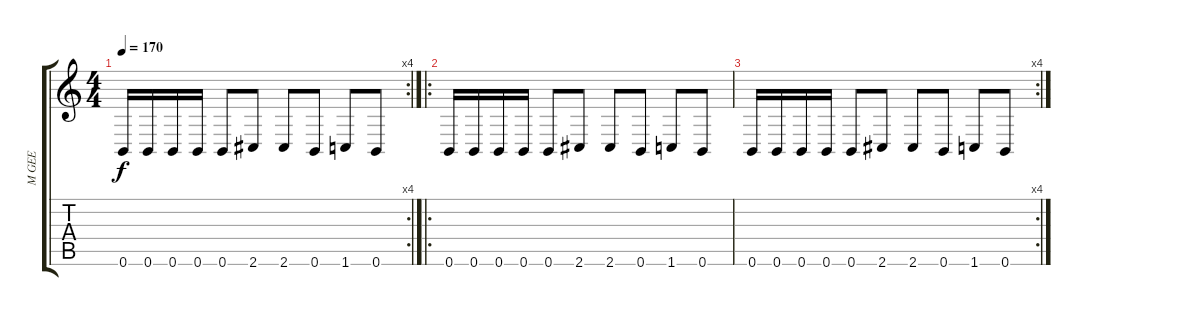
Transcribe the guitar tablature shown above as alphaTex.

\track ("M GEE" "M GEE") {instrument distortionguitar}
\staff {score tabs}
\tuning (Db4 Ab3 E3 B2 Gb2 B1) {hide}
\rc 4
\ts (4 4)
\tempo 170
\clef g2
\ks c
0.6.16{dy f} 0.6.16 0.6.16 0.6.16 0.6.8 2.6.8 2.6.8 0.6.8 1.6.8 0.6.8 |
\ro
0.6.16 0.6.16 0.6.16 0.6.16 0.6.8 2.6.8 2.6.8 0.6.8 1.6.8 0.6.8 |
\rc 4
0.6.16 0.6.16 0.6.16 0.6.16 0.6.8 2.6.8 2.6.8 0.6.8 1.6.8 0.6.8
